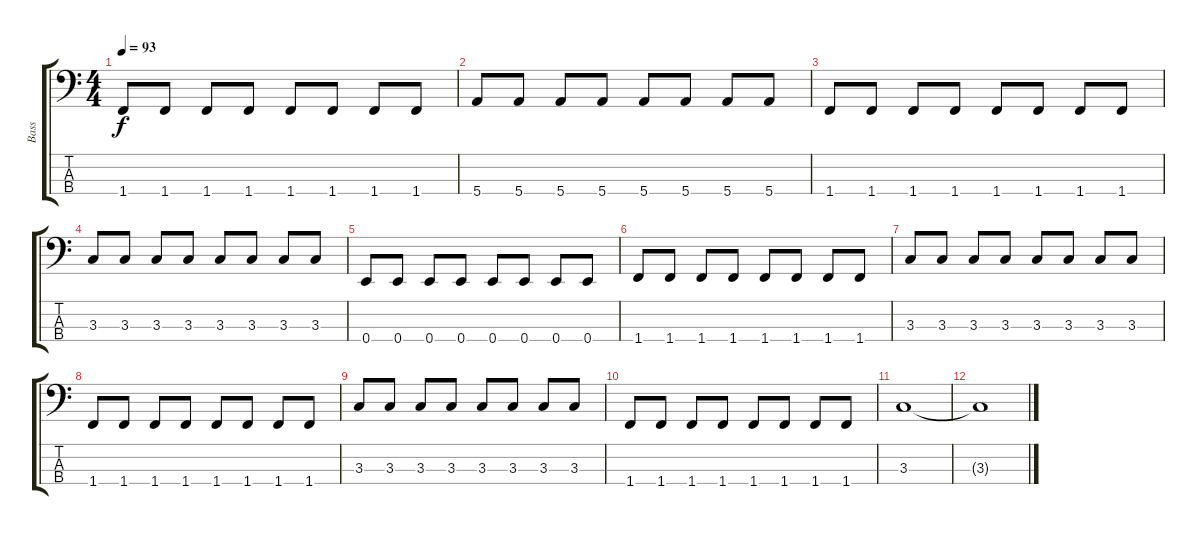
\track ("Bass" "Bass") {instrument electricbassfinger}
\staff {score tabs}
\tuning (G2 D2 A1 E1) {hide}
\ts (4 4)
\tempo 93
\clef f4
\ks c
1.4.8{dy f} 1.4.8 1.4.8 1.4.8 1.4.8 1.4.8 1.4.8 1.4.8 |
5.4.8 5.4.8 5.4.8 5.4.8 5.4.8 5.4.8 5.4.8 5.4.8 |
1.4.8 1.4.8 1.4.8 1.4.8 1.4.8 1.4.8 1.4.8 1.4.8 |
3.3.8 3.3.8 3.3.8 3.3.8 3.3.8 3.3.8 3.3.8 3.3.8 |
0.4.8 0.4.8 0.4.8 0.4.8 0.4.8 0.4.8 0.4.8 0.4.8 |
1.4.8 1.4.8 1.4.8 1.4.8 1.4.8 1.4.8 1.4.8 1.4.8 |
3.3.8 3.3.8 3.3.8 3.3.8 3.3.8 3.3.8 3.3.8 3.3.8 |
1.4.8 1.4.8 1.4.8 1.4.8 1.4.8 1.4.8 1.4.8 1.4.8 |
3.3.8 3.3.8 3.3.8 3.3.8 3.3.8 3.3.8 3.3.8 3.3.8 |
1.4.8 1.4.8 1.4.8 1.4.8 1.4.8 1.4.8 1.4.8 1.4.8 |
3.3.1 |
3.3{t}.1
